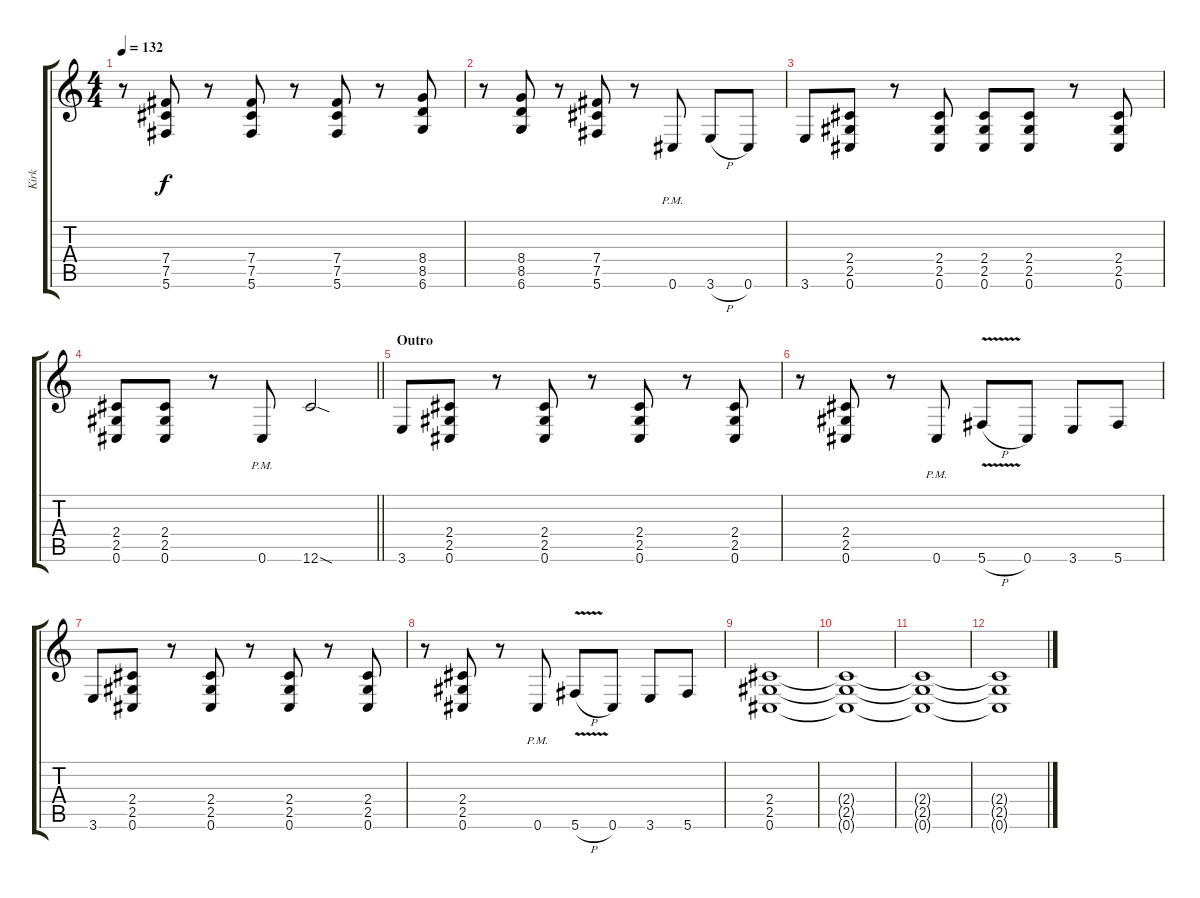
\track ("Kirk" "Kirk") {instrument distortionguitar}
\staff {score tabs}
\tuning (Db4 Ab3 E3 B2 Gb2 Db2) {hide}
\ts (4 4)
\tempo 132
\clef g2
\ks c
r.8{dy f} (7.4 7.5 5.6).8 r.8 (7.4 7.5 5.6).8 r.8 (7.4 7.5 5.6).8 r.8 (8.4 8.5 6.6).8 |
r.8 (8.4 8.5 6.6).8 r.8 (7.4 7.5 5.6).8 r.8 0.6{pm}.8 3.6{h}.8 0.6.8 |
3.6.8 (2.4 2.5 0.6).8 r.8 (2.4 2.5 0.6).8 (2.4 2.5 0.6).8 (2.4 2.5 0.6).8 r.8 (2.4 2.5 0.6).8 |
\barLineRight lightlight
(2.4 2.5 0.6).8 (2.4 2.5 0.6).8 r.8 0.6{pm}.8 12.6{sod}.2 |
\section ("" "Outro")
3.6.8 (2.4 2.5 0.6).8 r.8 (2.4 2.5 0.6).8 r.8 (2.4 2.5 0.6).8 r.8 (2.4 2.5 0.6).8 |
r.8 (2.4 2.5 0.6).8 r.8 0.6{pm}.8 5.6{v h}.8 0.6.8 3.6.8 5.6.8 |
3.6.8 (2.4 2.5 0.6).8 r.8 (2.4 2.5 0.6).8 r.8 (2.4 2.5 0.6).8 r.8 (2.4 2.5 0.6).8 |
r.8 (2.4 2.5 0.6).8 r.8 0.6{pm}.8 5.6{v h}.8 0.6.8 3.6.8 5.6.8 |
(2.4 2.5 0.6).1 |
(2.4{t} 2.5{t} 0.6{t}).1 |
(2.4{t} 2.5{t} 0.6{t}).1 |
(2.4{t} 2.5{t} 0.6{t}).1
